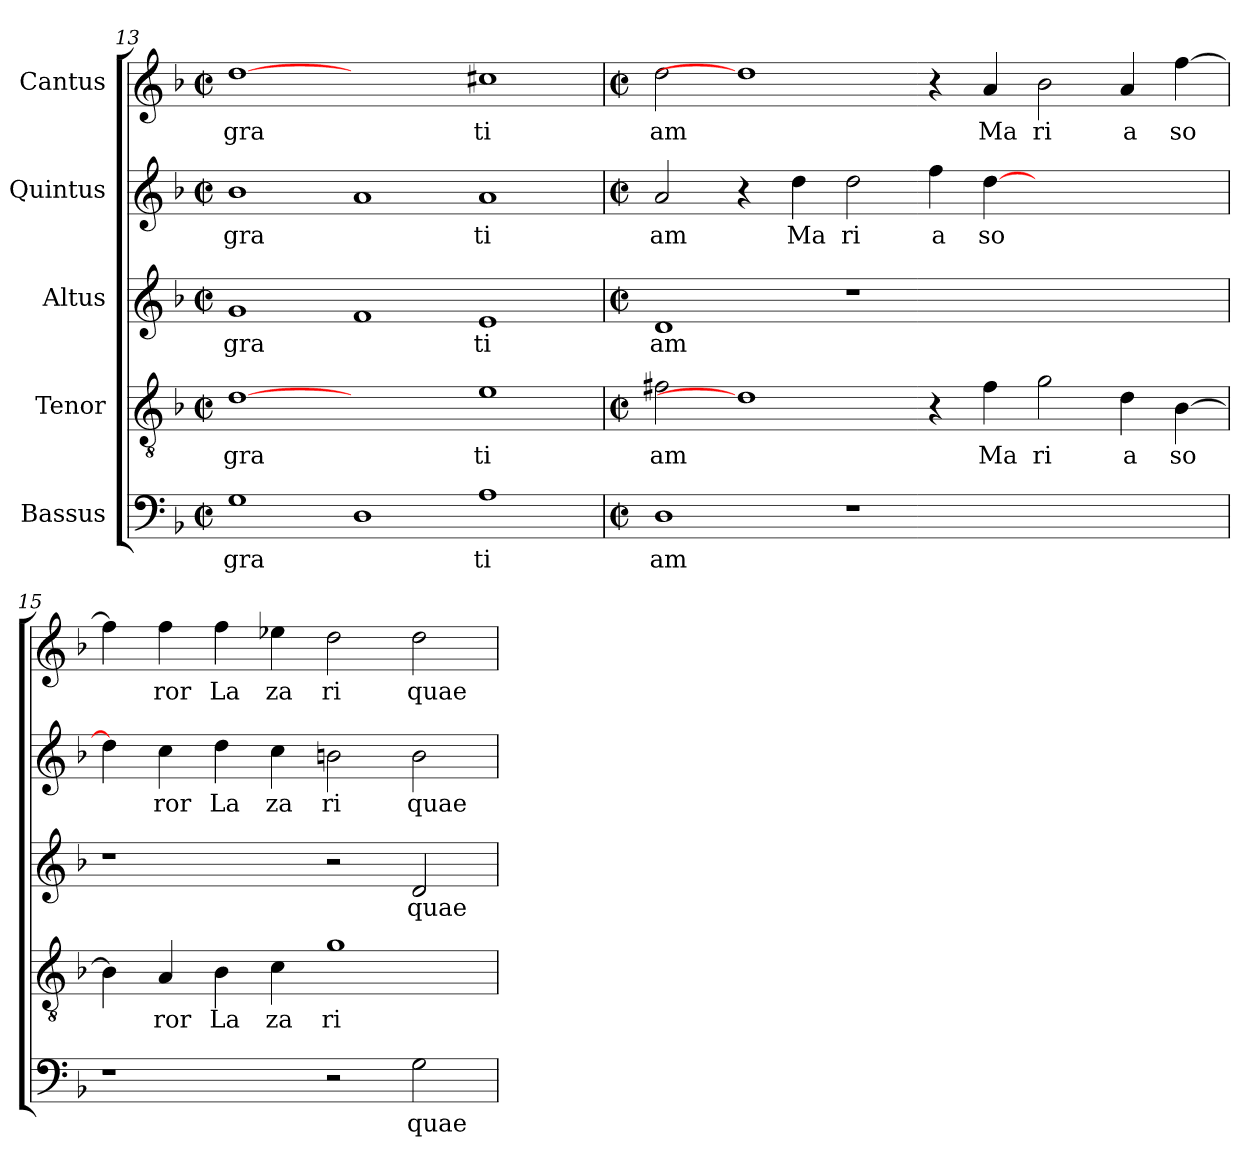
**kern	**text	**kern	**text	**kern	**text	**kern	**text	**kern	**text
*part5	*part5	*part4	*part4	*part3	*part3	*part2	*part2	*part1	*part1
*staff5	*staff5	*staff4	*staff4	*staff3	*staff3	*staff2	*staff2	*staff1	*staff1
*I"Bassus	*	*I"Tenor	*	*I"Altus	*	*I"Quintus	*	*I"Cantus	*
*clefF4	*	*clefGv2	*	*clefG2	*	*clefG2	*	*clefG2	*
*k[b-]	*	*k[b-]	*	*k[b-]	*	*k[b-]	*	*k[b-]	*
*F:	*	*F:	*	*F:	*	*F:	*	*F:	*
*M2/2	*	*M2/2	*	*M2/2	*	*M2/2	*	*M2/2	*
*met(c|)	*	*met(c|)	*	*met(c|)	*	*met(c|)	*	*met(c|)	*
=13	=13	=13	=13	=13	=13	=13	=13	=13	=13
!	!LO:LY:b:cj	!	!LO:LY:b:cj	!	!LO:LY:b:cj	!	!LO:LY:b:cj	!	!LO:LY:b:cj
1G	gra	[1d	gra	1g	gra	1b-	gra	[1dd	gra
1D	.	1ryy	.	1f	.	1a	.	1ryy	.
!	!LO:LY:b:cj	!	!LO:LY:b:cj	!	!LO:LY:b:cj	!	!LO:LY:b:cj	!	!LO:LY:b:cj
1A	ti	1e	ti	1e	ti	1a	ti	1cc#X	ti
=14	=14	=14	=14	=14	=14	=14	=14	=14	=14
*M2/2	*	*M2/2	*	*M2/2	*	*M2/2	*	*M2/2	*
*met(c|)	*	*met(c|)	*	*met(c|)	*	*met(c|)	*	*met(c|)	*
!	!LO:LY:b:cj	!	!LO:LY:b:cj	!	!LO:LY:b:cj	!	!LO:LY:b:cj	!	!LO:LY:b:cj
1D	am	2f#X\	am	1d	am	2a/	am	2dd\	am
.	.	1d]	.	.	.	4r	.	1dd]	.
!	!	!	!	!	!	!	!LO:LY:b:cj	!	!
.	.	.	.	.	.	4dd\	Ma	.	.
!	!	!	!	!	!	!	!LO:LY:b:cj	!	!
1r	.	.	.	1r	.	2dd\	ri	.	.
!	!	!	!	!	!	!	!LO:LY:b:cj	!	!
.	.	4r	.	.	.	4ff\	a	4r	.
!	!	!	!LO:LY:b:cj	!	!	!	!LO:LY:b:cj	!	!LO:LY:b:cj
.	.	4f#\	Ma	.	.	[>4dd\	so	4a/	Ma
!	!	!	!LO:LY:b:cj	!	!	!	!	!	!LO:LY:b:cj
1ryy	.	2g\	ri	1ryy	.	1ryy	.	2b-\	ri
!	!	!	!LO:LY:b:cj	!	!	!	!	!	!LO:LY:b:cj
.	.	4d\	a	.	.	.	.	4a/	a
!	!	!	!LO:LY:b:cj	!	!	!	!	!	!LO:LY:b:cj
.	.	[>4B-\	so	.	.	.	.	[>4ff\	so
=15	=15	=15	=15	=15	=15	=15	=15	=15	=15
1r	.	4B-\]	.	1r	.	4dd\]	.	4ff\]	.
!	!	!	!LO:LY:b:cj	!	!	!	!LO:LY:b:cj	!	!LO:LY:b:cj
.	.	4A/	ror	.	.	4cc\	ror	4ff\	ror
!	!	!	!LO:LY:b:cj	!	!	!	!LO:LY:b:cj	!	!LO:LY:b:cj
.	.	4B-\	La	.	.	4dd\	La	4ff\	La
!	!	!	!LO:LY:b:cj	!	!	!	!LO:LY:b:cj	!	!LO:LY:b:cj
.	.	4c\	za	.	.	4cc\	za	4ee-X\	za
!	!	!	!LO:LY:b:cj	!	!	!	!LO:LY:b:cj	!	!LO:LY:b:cj
2r	.	1g	ri	2r	.	2bn\	ri	2dd\	ri
!	!LO:LY:b:cj	!	!	!	!LO:LY:b:cj	!	!LO:LY:b:cj	!	!LO:LY:b:cj
2G\	quae	.	.	2d/	quae	2b\	quae	2dd\	quae
=	=	=	=	=	=	=	=	=	=
*-	*-	*-	*-	*-	*-	*-	*-	*-	*-
